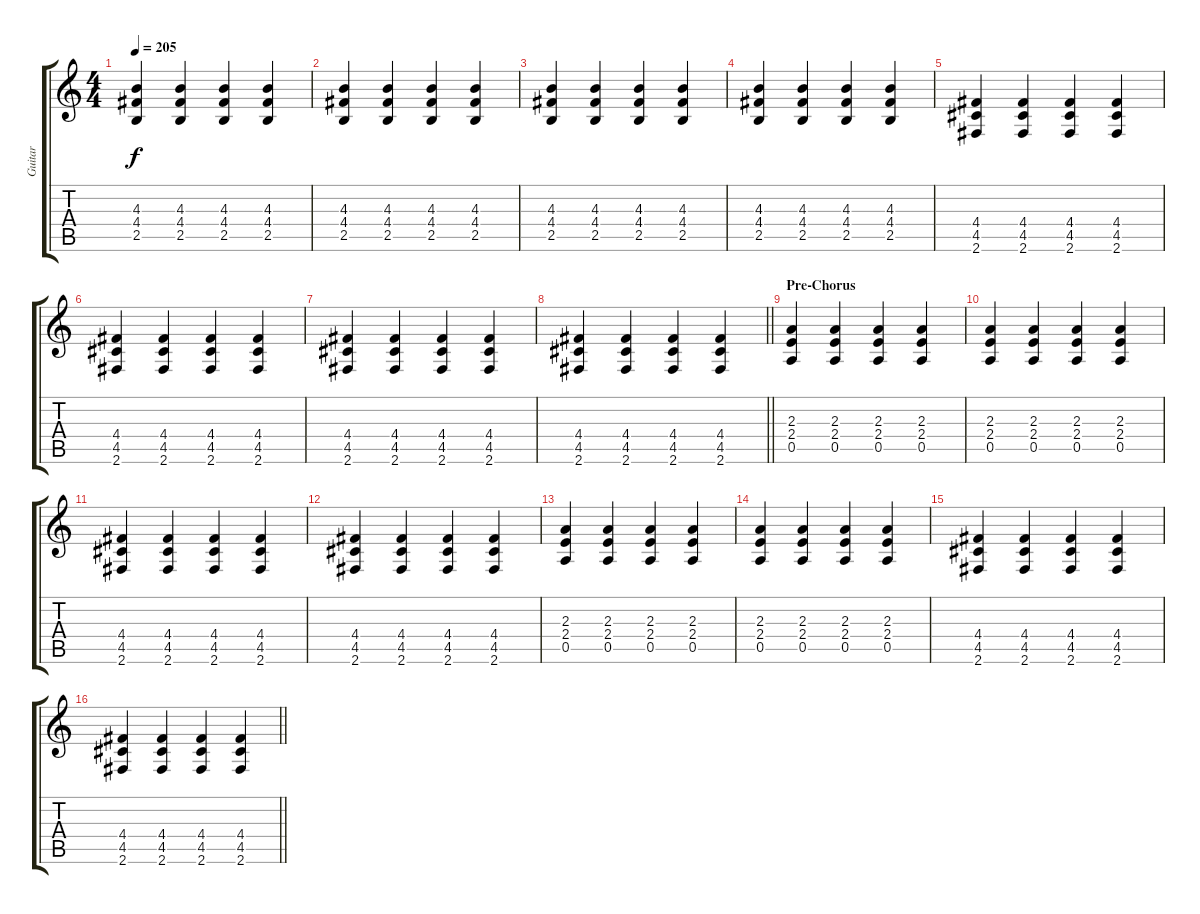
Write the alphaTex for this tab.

\track ("Guitar" "Guitar") {instrument distortionguitar}
\staff {score tabs}
\tuning (E4 B3 G3 D3 A2 E2) {hide}
\ts (4 4)
\tempo 205
\clef g2
\ks c
(4.3 4.4 2.5).4{dy f} (4.3 4.4 2.5).4 (4.3 4.4 2.5).4 (4.3 4.4 2.5).4 |
(4.3 4.4 2.5).4 (4.3 4.4 2.5).4 (4.3 4.4 2.5).4 (4.3 4.4 2.5).4 |
(4.3 4.4 2.5).4 (4.3 4.4 2.5).4 (4.3 4.4 2.5).4 (4.3 4.4 2.5).4 |
(4.3 4.4 2.5).4 (4.3 4.4 2.5).4 (4.3 4.4 2.5).4 (4.3 4.4 2.5).4 |
(4.4 4.5 2.6).4 (4.4 4.5 2.6).4 (4.4 4.5 2.6).4 (4.4 4.5 2.6).4 |
(4.4 4.5 2.6).4 (4.4 4.5 2.6).4 (4.4 4.5 2.6).4 (4.4 4.5 2.6).4 |
(4.4 4.5 2.6).4 (4.4 4.5 2.6).4 (4.4 4.5 2.6).4 (4.4 4.5 2.6).4 |
\barLineRight lightlight
(4.4 4.5 2.6).4 (4.4 4.5 2.6).4 (4.4 4.5 2.6).4 (4.4 4.5 2.6).4 |
\section ("" "Pre-Chorus")
(2.3 2.4 0.5).4 (2.3 2.4 0.5).4 (2.3 2.4 0.5).4 (2.3 2.4 0.5).4 |
(2.3 2.4 0.5).4 (2.3 2.4 0.5).4 (2.3 2.4 0.5).4 (2.3 2.4 0.5).4 |
(4.4 4.5 2.6).4 (4.4 4.5 2.6).4 (4.4 4.5 2.6).4 (4.4 4.5 2.6).4 |
(4.4 4.5 2.6).4 (4.4 4.5 2.6).4 (4.4 4.5 2.6).4 (4.4 4.5 2.6).4 |
(2.3 2.4 0.5).4 (2.3 2.4 0.5).4 (2.3 2.4 0.5).4 (2.3 2.4 0.5).4 |
(2.3 2.4 0.5).4 (2.3 2.4 0.5).4 (2.3 2.4 0.5).4 (2.3 2.4 0.5).4 |
(4.4 4.5 2.6).4 (4.4 4.5 2.6).4 (4.4 4.5 2.6).4 (4.4 4.5 2.6).4 |
\barLineRight lightlight
(4.4 4.5 2.6).4 (4.4 4.5 2.6).4 (4.4 4.5 2.6).4 (4.4 4.5 2.6).4
